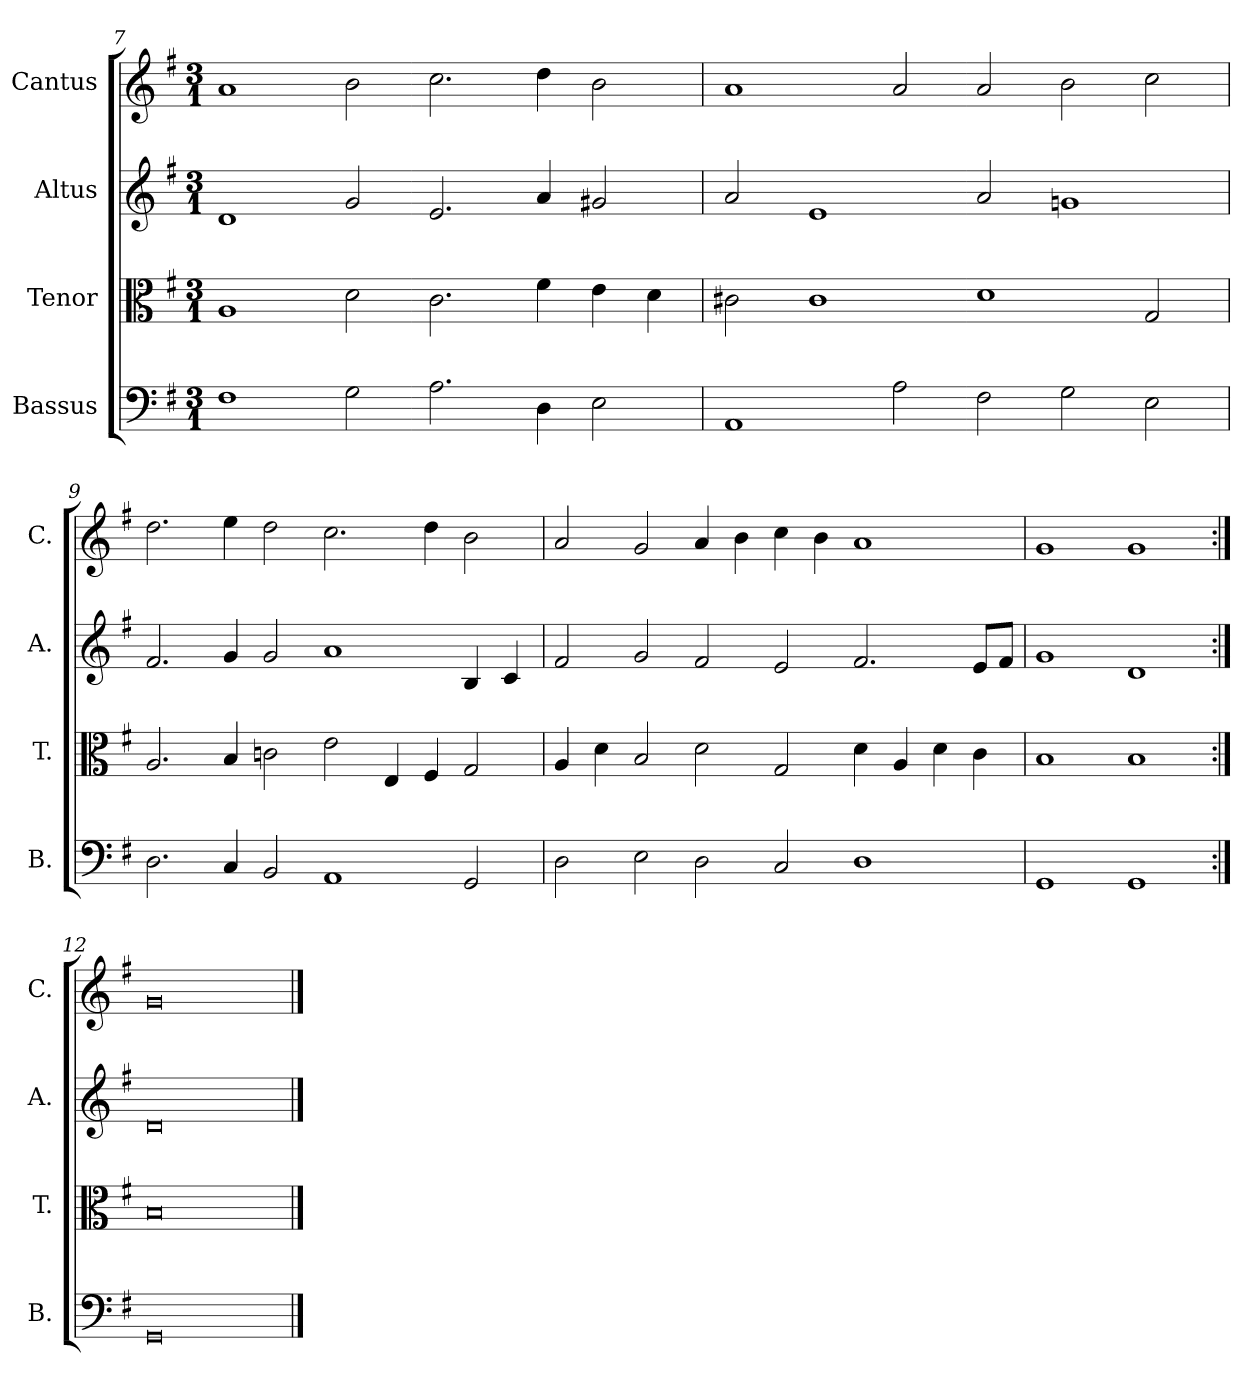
**kern	**kern	**kern	**kern
*part4	*part3	*part2	*part1
*staff4	*staff3	*staff2	*staff1
*I"Bassus	*I"Tenor	*I"Altus	*I"Cantus
*I'B.	*I'T.	*I'A.	*I'C.
!!LO:LB:g=z
*clefF4	*clefC3	*clefG2	*clefG2
*k[f#]	*k[f#]	*k[f#]	*k[f#]
*G:	*G:	*G:	*G:
*M3/1	*M3/1	*M3/1	*M3/1
=7	=7	=7	=7
1F#\	1A/	1d/	1a/
2G\	2d\	2g/	2b\
2.A\	2.c\	2.e/	2.cc\
4D\	4f#\	4a/	4dd\
2E\	4e\	2g#X/	2b\
.	4d\	.	.
=8	=8	=8	=8
1AA/	2c#X\	2a/	1a/
.	1c#\	1e/	.
2A\	.	.	2a/
2F#\	1d\	2a/	2a/
2G\	.	1gn/	2b\
2E\	2G/	.	2cc\
=9	=9	=9	=9
2.D\	2.A/	2.f#/	2.dd\
4C/	4B/	4g/	4ee\
2BB/	2cn\	2g/	2dd\
1AA/	2e\	1a/	2.cc\
.	4E/	.	.
.	4F#/	.	4dd\
2GG/	2G/	4B/	2b\
.	.	4c/	.
!!LO:LB:g=z
=10	=10	=10	=10
2D\	4A/	2f#/	2a/
.	4d\	.	.
2E\	2B/	2g/	2g/
2D\	2d\	2f#/	4a/
.	.	.	4b\
2C/	2G/	2e/	4cc\
.	.	.	4b\
1D\	4d\	2.f#/	1a/
.	4A/	.	.
.	4d\	.	.
.	4c\	8e/L	.
.	.	8f#/J	.
=11	=11	=11	=11
1GG/	1B/	1g/	1g/
1GG/	1B/	1d/	1g/
=12:|!	=12:|!	=12:|!	=12:|!
0GG/	0B/	0d/	0g/
==	==	==	==
*-	*-	*-	*-
